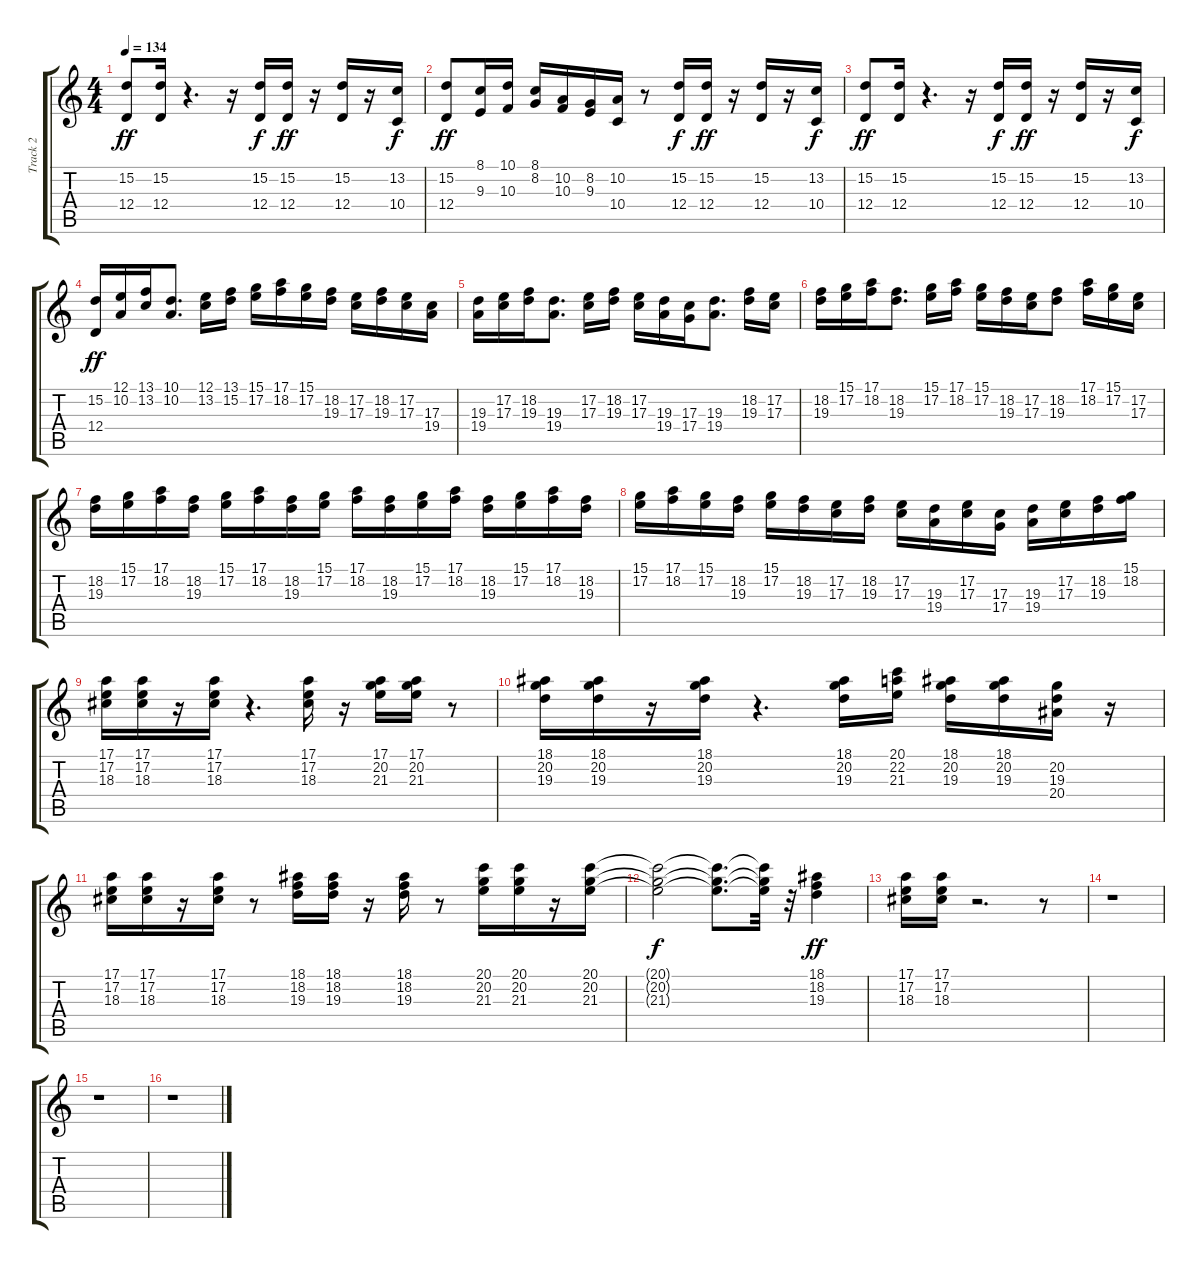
\track ("Track 2" "Track 2") {instrument brasssection}
\staff {score tabs}
\tuning (E4 B3 G3 D3 A2 E2) {hide}
\ts (4 4)
\tempo 134
\clef g2
\ks c
(15.2 12.4).8{dy ff} (15.2 12.4).16 r.4{d} r.16 (15.2 12.4).16{dy f} (15.2 12.4).16{dy ff} r.16 (15.2 12.4).16 r.16 (13.2 10.4).16{dy f} |
(15.2 12.4).8{dy ff} (8.1 9.3).16 (10.1 10.3).16 (8.1 8.2).16 (10.2 10.3).16 (8.2 9.3).16 (10.2 10.4).16 r.8 (15.2 12.4).16{dy f} (15.2 12.4).16{dy ff} r.16 (15.2 12.4).16 r.16 (13.2 10.4).16{dy f} |
(15.2 12.4).8{dy ff} (15.2 12.4).16 r.4{d} r.16 (15.2 12.4).16{dy f} (15.2 12.4).16{dy ff} r.16 (15.2 12.4).16 r.16 (13.2 10.4).16{dy f} |
(15.2 12.4).16{dy ff} (12.1 10.2).16 (13.1 13.2).16 (10.1 10.2).8{d} (12.1 13.2).16 (13.1 15.2).16 (15.1 17.2).16 (17.1 18.2).16 (15.1 17.2).16 (18.2 19.3).16 (17.2 17.3).16 (18.2 19.3).16 (17.2 17.3).16 (17.3 19.4).16 |
(19.3 19.4).16 (17.2 17.3).16 (18.2 19.3).16 (19.3 19.4).8{d} (17.2 17.3).16 (18.2 19.3).16 (17.2 17.3).16 (19.3 19.4).16 (17.3 17.4).16 (19.3 19.4).8{d} (18.2 19.3).16 (17.2 17.3).16 |
(18.2 19.3).16 (15.1 17.2).16 (17.1 18.2).16 (18.2 19.3).8{d} (15.1 17.2).16 (17.1 18.2).16 (15.1 17.2).16 (18.2 19.3).16 (17.2 17.3).16 (18.2 19.3).8 (17.1 18.2).16 (15.1 17.2).16 (17.2 17.3).16 |
(18.2 19.3).16 (15.1 17.2).16 (17.1 18.2).16 (18.2 19.3).16 (15.1 17.2).16 (17.1 18.2).16 (18.2 19.3).16 (15.1 17.2).16 (17.1 18.2).16 (18.2 19.3).16 (15.1 17.2).16 (17.1 18.2).16 (18.2 19.3).16 (15.1 17.2).16 (17.1 18.2).16 (18.2 19.3).16 |
(15.1 17.2).16 (17.1 18.2).16 (15.1 17.2).16 (18.2 19.3).16 (15.1 17.2).16 (18.2 19.3).16 (17.2 17.3).16 (18.2 19.3).16 (17.2 17.3).16 (19.3 19.4).16 (17.2 17.3).16 (17.3 17.4).16 (19.3 19.4).16 (17.2 17.3).16 (18.2 19.3).16 (15.1 18.2).16 |
(17.1 17.2 18.3).16 (17.1 17.2 18.3).16 r.16 (17.1 17.2 18.3).16 r.4{d} (17.1 17.2 18.3).16 r.16 (17.1 20.2 21.3).16 (17.1 20.2 21.3).16 r.8 |
(18.1 20.2 19.3).16 (18.1 20.2 19.3).16 r.16 (18.1 20.2 19.3).16 r.4{d} (18.1 20.2 19.3).16 (20.1 22.2 21.3).16 (18.1 20.2 19.3).16 (18.1 20.2 19.3).16 (20.2 19.3 20.4).16 r.16 |
(17.1 17.2 18.3).16 (17.1 17.2 18.3).16 r.16 (17.1 17.2 18.3).16 r.8 (18.1 18.2 19.3).16 (18.1 18.2 19.3).16 r.16 (18.1 18.2 19.3).16 r.8 (20.1 20.2 21.3).16 (20.1 20.2 21.3).16 r.16 (20.1 20.2 21.3).16 |
(20.1{t} 20.2{t} 21.3{t}).2{dy f} (20.1{t} 20.2{t} 21.3{t}).8{d} (20.1{t} 20.2{t} 21.3{t}).32 r.32 (18.1 18.2 19.3).4{dy ff} |
(17.1 17.2 18.3).16 (17.1 17.2 18.3).16 r.2{d} r.8 |
r.1 |
r.1 |
r.1
